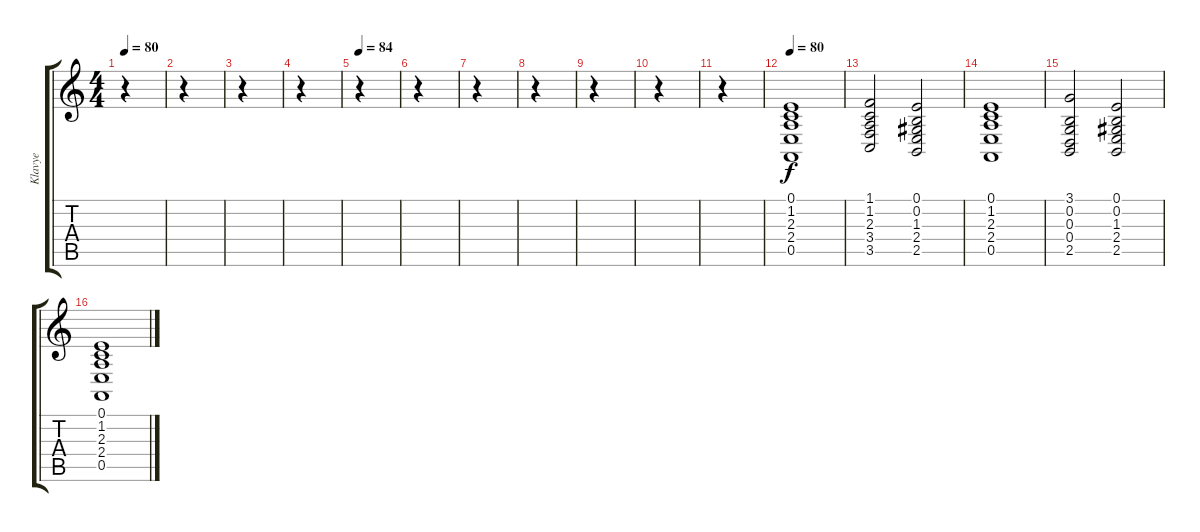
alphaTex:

\track ("Klavye" "Klavye") {instrument brightacousticpiano}
\staff {score tabs}
\tuning (E4 B3 G3 D3 A2 E2) {hide}
\ts (4 4)
\tempo 80
\clef g2
\ks c
r.4{dy f} |
r.4 |
r.4 |
r.4 |
\tempo 84
r.4 |
r.4 |
r.4 |
r.4 |
r.4 |
r.4 |
r.4 |
\tempo 80
(0.1 1.2 2.3 2.4 0.5).1 |
(1.1 1.2 2.3 3.4 3.5).2 (0.1 0.2 1.3 2.4 2.5).2 |
(0.1 1.2 2.3 2.4 0.5).1 |
(3.1 0.2 0.3 0.4 2.5).2 (0.1 0.2 1.3 2.4 2.5).2 |
(0.1 1.2 2.3 2.4 0.5).1
